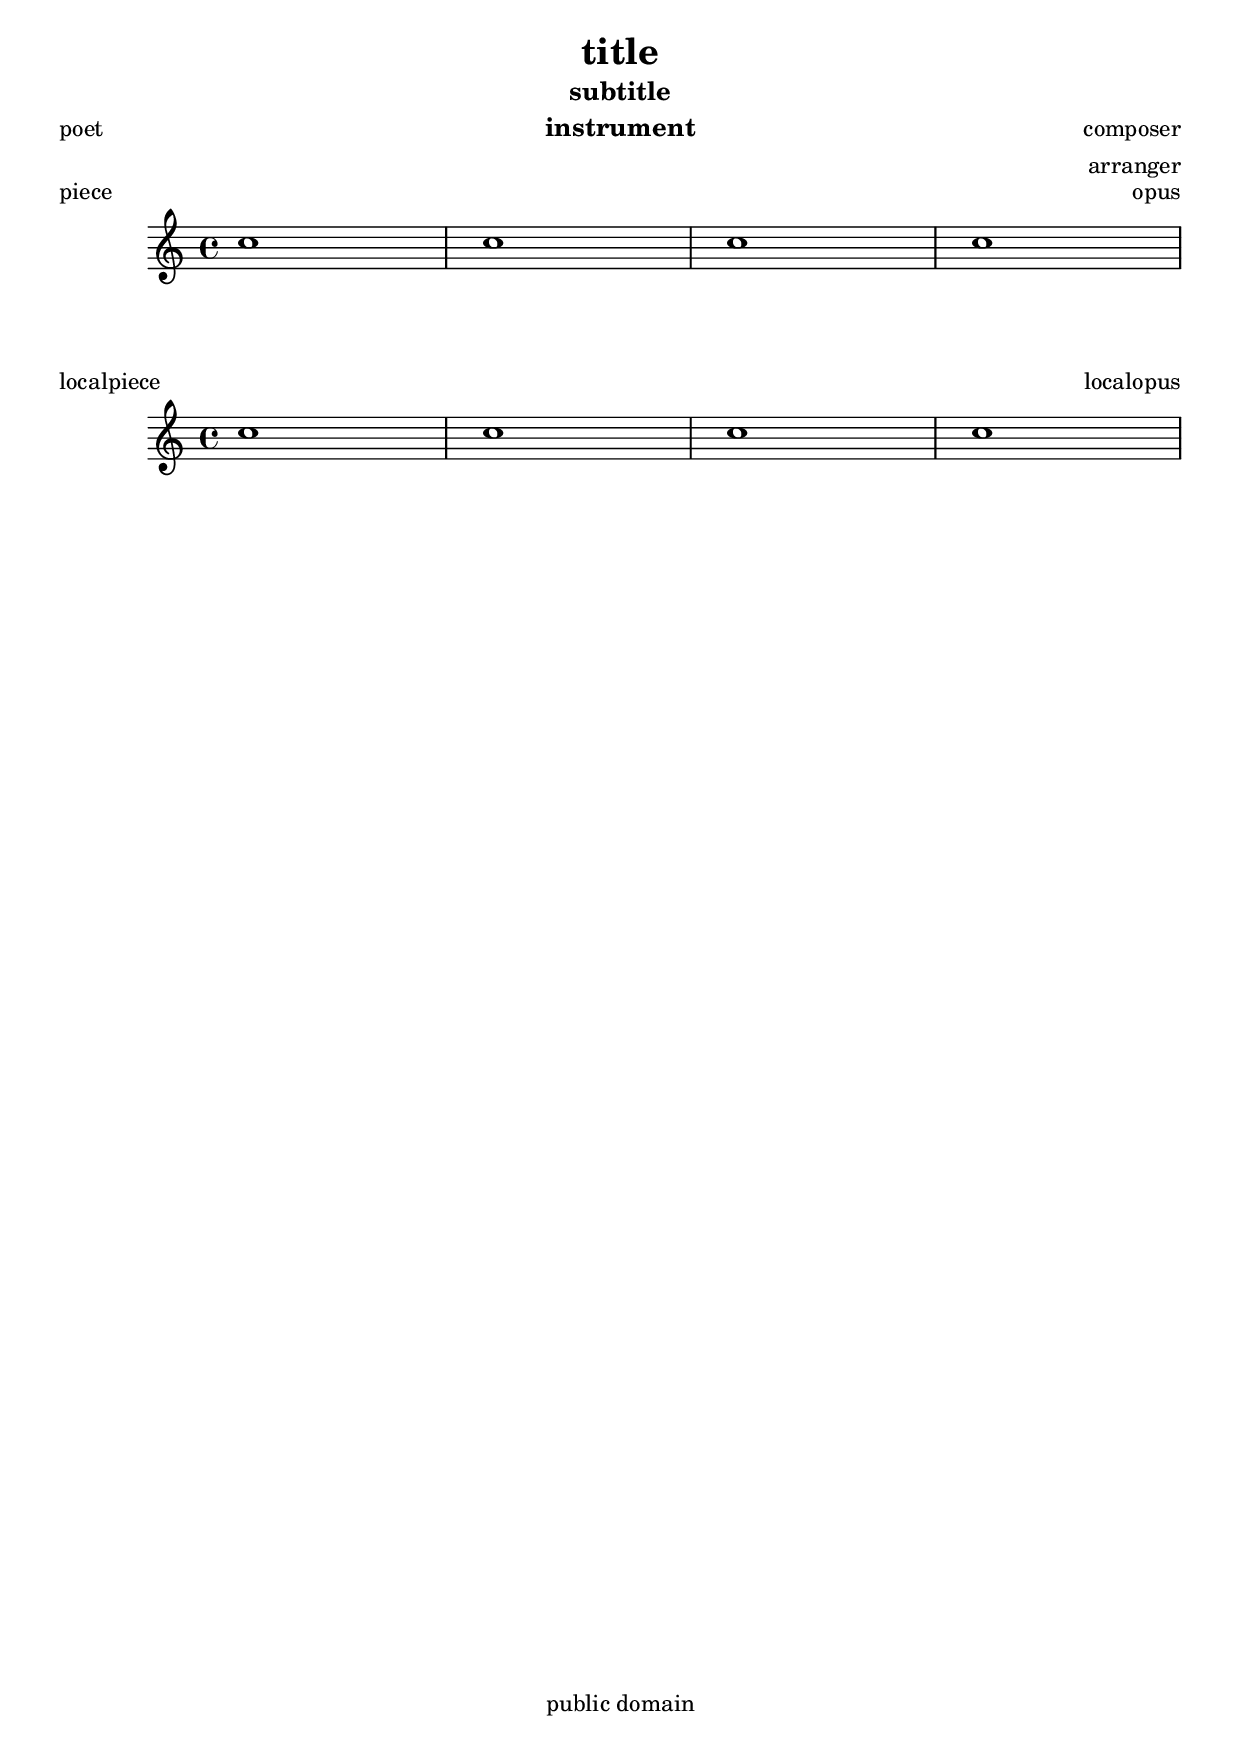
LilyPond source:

%% Do not edit this file; it is auto-generated from LSR http://lsr.dsi.unimi.it
%% This file is in the public domain.
\version "2.11.55"

\header {
  lsrtags = "text, paper-and-layout, titles"

  texidoc = "
A demonstration of all headers.

"
  doctitle = "Demonstrating all headers"
} % begin verbatim
\header {
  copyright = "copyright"
  title = "title"
  subtitle = "subtitle"
  composer = "composer"
  arranger = "arranger"
  instrument = "instrument"
  metre = "metre"
  opus = "opus"
  piece = "piece"
  poet = "poet"
  texidoc = "All header fields with special meanings."
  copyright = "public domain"
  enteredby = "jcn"
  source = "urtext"
}

\layout {
  ragged-right = ##f
}

\score {
  \relative c'' { c1 | c | c | c }
}

\score {
   \relative c'' { c1 | c | c | c }
   \header {
     title = "localtitle"
     subtitle = "localsubtitle"
     composer = "localcomposer"
     arranger = "localarranger"
     instrument = "localinstrument"
     metre = "localmetre"
     opus = "localopus"
     piece = "localpiece"
     poet = "localpoet"
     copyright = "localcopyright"
   }
}
